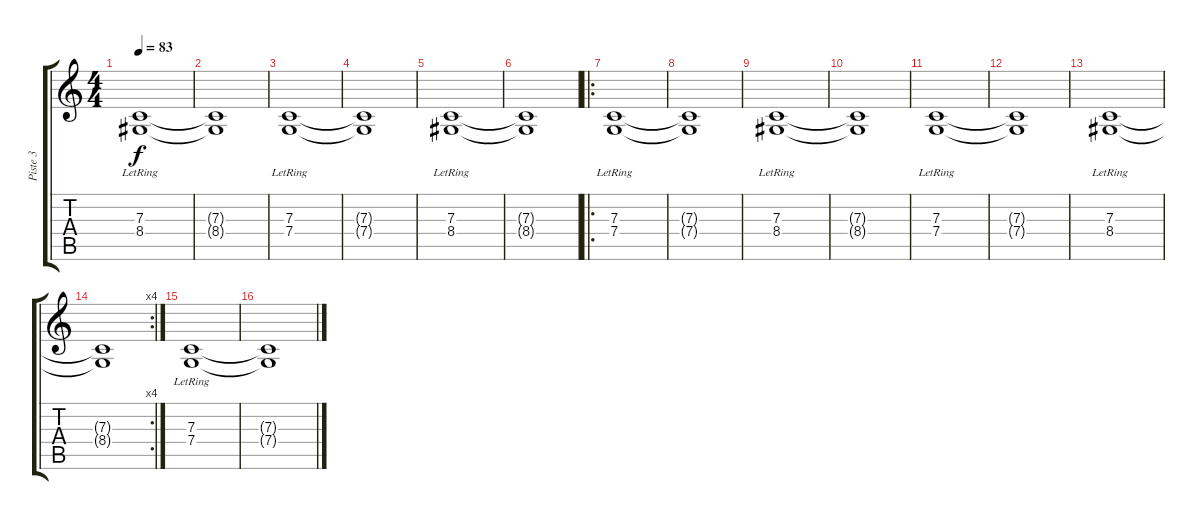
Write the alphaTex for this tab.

\track ("Piste 3" "Piste 3") {instrument stringensemble2}
\staff {score tabs}
\tuning (D4 A3 F3 C3 G2 D2) {hide}
\ts (4 4)
\tempo 83
\clef g2
\ks c
(7.3{lr} 8.4{lr}).1{dy f} |
(7.3{t} 8.4{t}).1 |
(7.3{lr} 7.4{lr}).1 |
(7.3{t} 7.4{t}).1 |
(7.3{lr} 8.4{lr}).1 |
(7.3{t} 8.4{t}).1 |
\ro
(7.3{lr} 7.4{lr}).1 |
(7.3{t} 7.4{t}).1 |
(7.3{lr} 8.4{lr}).1 |
(7.3{t} 8.4{t}).1 |
(7.3{lr} 7.4{lr}).1 |
(7.3{t} 7.4{t}).1 |
(7.3{lr} 8.4{lr}).1 |
\rc 4
(7.3{t} 8.4{t}).1 |
(7.3{lr} 7.4{lr}).1 |
(7.3{t} 7.4{t}).1
